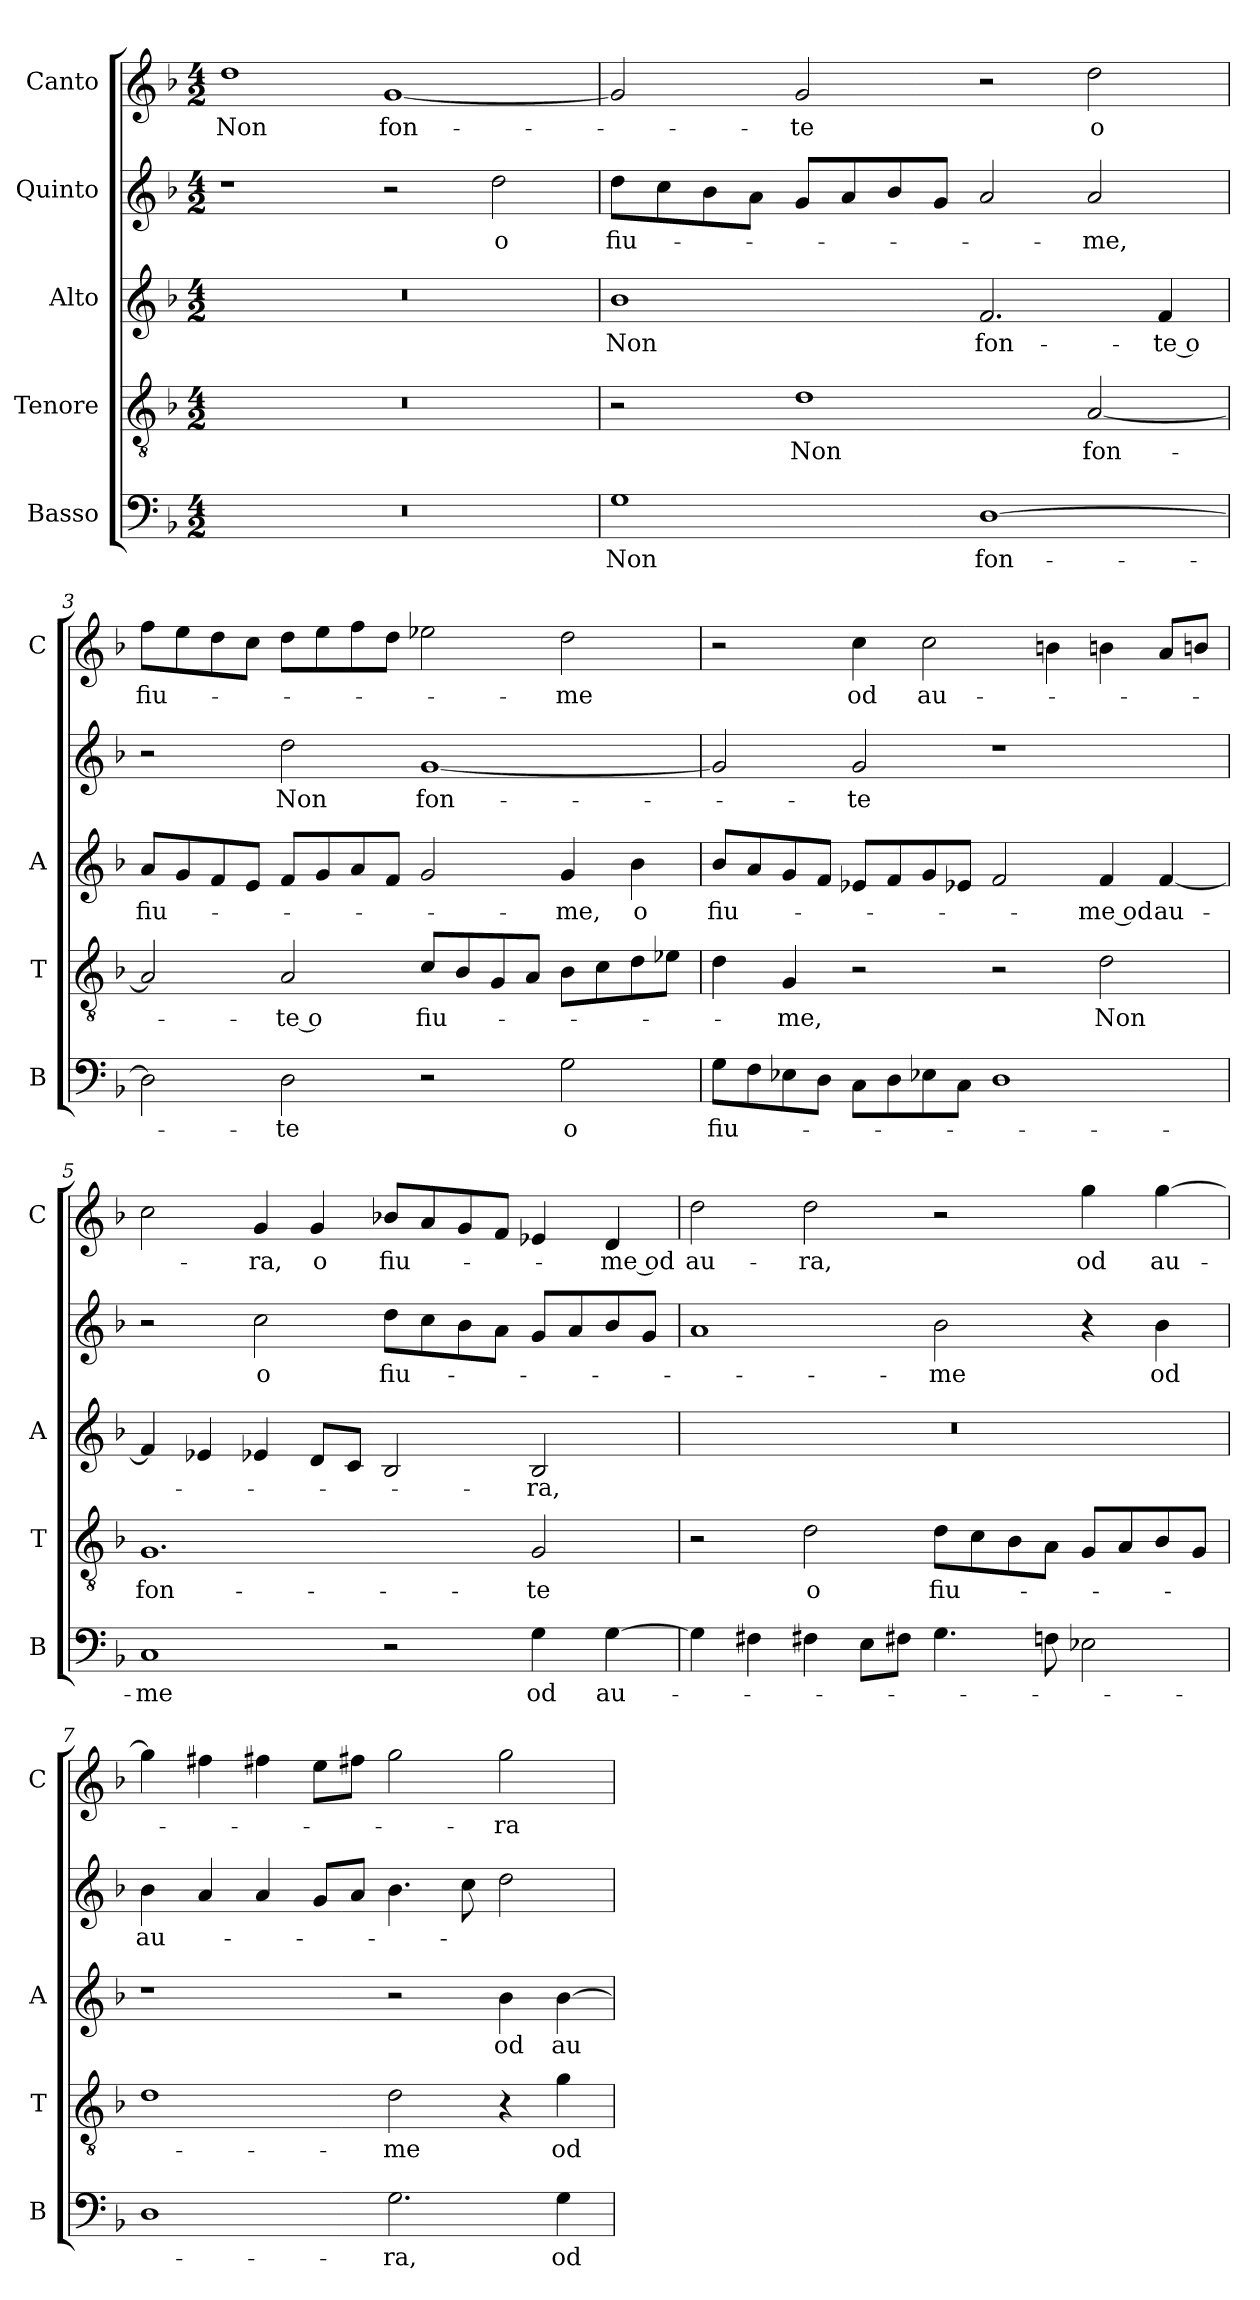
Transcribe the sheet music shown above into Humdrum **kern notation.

**kern	**text	**kern	**text	**kern	**text	**kern	**text	**kern	**text
*part5	*part5	*part4	*part4	*part3	*part3	*part2	*part2	*part1	*part1
*staff5	*staff5	*staff4	*staff4	*staff3	*staff3	*staff2	*staff2	*staff1	*staff1
*I"Basso	*	*I"Tenore	*	*I"Alto	*	*I"Quinto	*	*I"Canto	*
*I'B	*	*I'T	*	*I'A	*	*	*	*I'C	*
*clefF4	*	*clefGv2	*	*clefG2	*	*clefG2	*	*clefG2	*
*k[b-]	*	*k[b-]	*	*k[b-]	*	*k[b-]	*	*k[b-]	*
*M4/2	*	*M4/2	*	*M4/2	*	*M4/2	*	*M4/2	*
=1	=1	=1	=1	=1	=1	=1	=1	=1	=1
0r	.	0r	.	0r	.	1r	.	1dd	Non
.	.	.	.	.	.	2r	.	[1g	fon-
.	.	.	.	.	.	2dd	o	.	.
=2	=2	=2	=2	=2	=2	=2	=2	=2	=2
1G	Non	2r	.	1b-	Non	8ddL	fiu-	2g]	.
.	.	.	.	.	.	8cc	.	.	.
.	.	.	.	.	.	8b-	.	.	.
.	.	.	.	.	.	8aJ	.	.	.
.	.	1d	Non	.	.	8gL	.	2g	-te
.	.	.	.	.	.	8a	.	.	.
.	.	.	.	.	.	8b-	.	.	.
.	.	.	.	.	.	8gJ	.	.	.
[1D	fon-	.	.	2.f	fon-	2a	.	2r	.
.	.	[2A	fon-	.	.	2a	-me,	2dd	o
.	.	.	.	4f	-te o	.	.	.	.
=3	=3	=3	=3	=3	=3	=3	=3	=3	=3
2D]	.	2A]	.	8aL	fiu-	2r	.	8ffL	fiu-
.	.	.	.	8g	.	.	.	8ee	.
.	.	.	.	8f	.	.	.	8dd	.
.	.	.	.	8eJ	.	.	.	8ccJ	.
2D	-te	2A	-te o	8fL	.	2dd	Non	8ddL	.
.	.	.	.	8g	.	.	.	8ee	.
.	.	.	.	8a	.	.	.	8ff	.
.	.	.	.	8fJ	.	.	.	8ddJ	.
2r	.	8cL	fiu-	2g	.	[1g	fon-	2ee-X	.
.	.	8B-	.	.	.	.	.	.	.
.	.	8G	.	.	.	.	.	.	.
.	.	8AJ	.	.	.	.	.	.	.
2G	o	8B-L	.	4g	-me,	.	.	2dd	-me
.	.	8c	.	.	.	.	.	.	.
.	.	8d	.	4b-	o	.	.	.	.
.	.	8e-XJ	.	.	.	.	.	.	.
=4	=4	=4	=4	=4	=4	=4	=4	=4	=4
8GL	fiu-	4d	.	8b-L	fiu-	2g]	.	2r	.
8F	.	.	.	8a	.	.	.	.	.
8E-X	.	4G	-me,	8g	.	.	.	.	.
8DJ	.	.	.	8fJ	.	.	.	.	.
8CL	.	2r	.	8e-XL	.	2g	-te	4cc	od
8D	.	.	.	8f	.	.	.	.	.
8E-X	.	.	.	8g	.	.	.	2cc	au-
8CJ	.	.	.	8e-XJ	.	.	.	.	.
1D	.	2r	.	2f	.	1r	.	.	.
.	.	.	.	.	.	.	.	4bn	.
.	.	2d	Non	4f	-me od	.	.	4bn	.
.	.	.	.	[4f	au-	.	.	8aL	.
.	.	.	.	.	.	.	.	8bnJ	.
=5	=5	=5	=5	=5	=5	=5	=5	=5	=5
1C	-me	1.G	fon-	4f]	.	2r	.	2cc	.
.	.	.	.	4e-X	.	.	.	.	.
.	.	.	.	4e-X	.	2cc	o	4g	-ra,
.	.	.	.	8dL	.	.	.	4g	o
.	.	.	.	8cJ	.	.	.	.	.
2r	.	.	.	2B-	.	8ddL	fiu-	8b-XL	fiu-
.	.	.	.	.	.	8cc	.	8a	.
.	.	.	.	.	.	8b-	.	8g	.
.	.	.	.	.	.	8aJ	.	8fJ	.
4G	od	2G	-te	2B-	-ra,	8gL	.	4e-X	.
.	.	.	.	.	.	8a	.	.	.
[4G	au-	.	.	.	.	8b-	.	4d	-me od
.	.	.	.	.	.	8gJ	.	.	.
=6	=6	=6	=6	=6	=6	=6	=6	=6	=6
4G]	.	2r	.	0r	.	1a	.	2dd	au-
4F#X	.	.	.	.	.	.	.	.	.
4F#X	.	2d	o	.	.	.	.	2dd	-ra,
8EL	.	.	.	.	.	.	.	.	.
8F#XJ	.	.	.	.	.	.	.	.	.
4.G	.	8dL	fiu-	.	.	2b-	-me	2r	.
.	.	8c	.	.	.	.	.	.	.
.	.	8B-	.	.	.	.	.	.	.
8Fn	.	8AJ	.	.	.	.	.	.	.
2E-X	.	8GL	.	.	.	4r	.	4gg	od
.	.	8A	.	.	.	.	.	.	.
.	.	8B-	.	.	.	4b-	od	[4gg	au-
.	.	8GJ	.	.	.	.	.	.	.
=7	=7	=7	=7	=7	=7	=7	=7	=7	=7
1D	.	1d	.	1r	.	4b-	au-	4gg]	.
.	.	.	.	.	.	4a	.	4ff#X	.
.	.	.	.	.	.	4a	.	4ff#X	.
.	.	.	.	.	.	8gL	.	8eeL	.
.	.	.	.	.	.	8aJ	.	8ff#XJ	.
2.G	-ra,	2d	-me	2r	.	4.b-	.	2gg	.
.	.	.	.	.	.	8cc	.	.	.
.	.	4r	.	4b-	od	2dd	.	2gg	-ra
4G	od	4g	od	[4b-	au-	.	.	.	.
=	=	=	=	=	=	=	=	=	=
*-	*-	*-	*-	*-	*-	*-	*-	*-	*-
